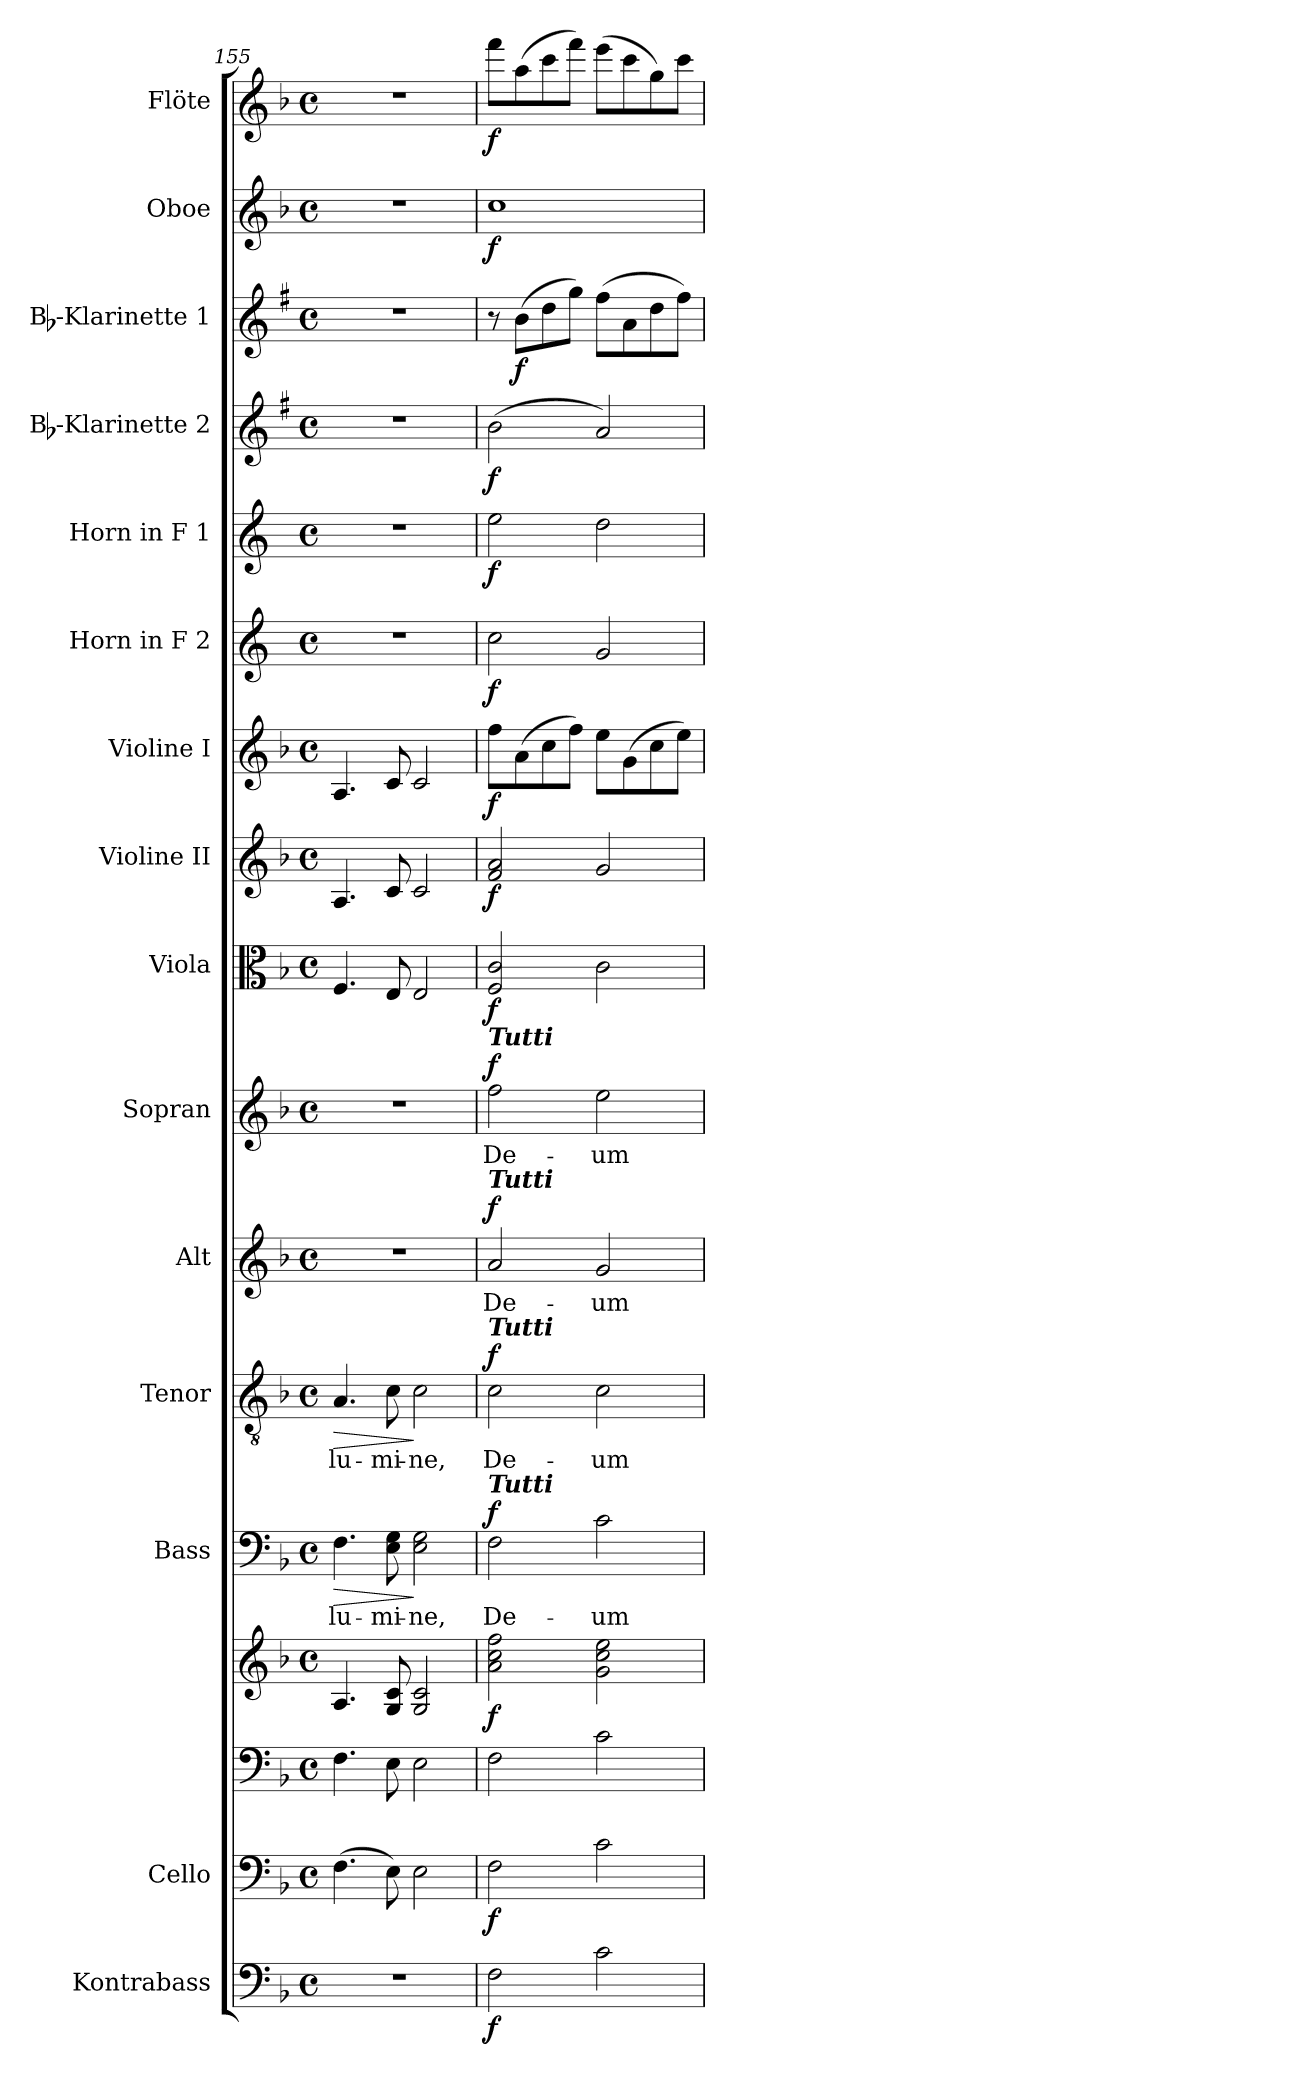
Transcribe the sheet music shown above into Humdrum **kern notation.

**kern	**dynam	**kern	**dynam	**kern	**kern	**dynam	**kern	**text	**dynam	**kern	**text	**dynam	**kern	**text	**dynam	**kern	**text	**dynam	**kern	**dynam	**kern	**dynam	**kern	**dynam	**kern	**dynam	**kern	**dynam	**kern	**dynam	**kern	**dynam	**kern	**dynam	**kern	**dynam
*part16	*part16	*part15	*part15	*part14	*part14	*part14	*part13	*part13	*part13	*part12	*part12	*part12	*part11	*part11	*part11	*part10	*part10	*part10	*part9	*part9	*part8	*part8	*part7	*part7	*part6	*part6	*part5	*part5	*part4	*part4	*part3	*part3	*part2	*part2	*part1	*part1
*staff17	*staff17	*staff16	*staff16	*staff15	*staff14	*staff14/15	*staff13	*staff13	*staff13	*staff12	*staff12	*staff12	*staff11	*staff11	*staff11	*staff10	*staff10	*staff10	*staff9	*staff9	*staff8	*staff8	*staff7	*staff7	*staff6	*staff6	*staff5	*staff5	*staff4	*staff4	*staff3	*staff3	*staff2	*staff2	*staff1	*staff1
*I"Kontrabass	*	*I"Cello	*	*	*	*	*I"Bass	*	*	*I"Tenor	*	*	*I"Alt	*	*	*I"Sopran	*	*	*I"Viola	*	*I"Violine II	*	*I"Violine I	*	*I"Horn in F 2	*	*I"Horn in F 1	*	*I"Bb-Klarinette 2	*	*I"Bb-Klarinette 1	*	*I"Oboe	*	*I"Flöte	*
*I'Kb.	*	*	*	*	*	*	*I'B.	*	*	*I'T.	*	*	*I'A.	*	*	*I'S.	*	*	*I'Vla.	*	*I'Vl. II	*	*I'Vl. I	*	*	*	*	*	*I'Bb Kl. 2	*	*I'Bb Kl. 1	*	*I'Ob.	*	*I'Fl.	*
*clefF4	*	*clefF4	*	*clefF4	*clefG2	*	*clefF4	*	*	*clefGv2	*	*	*clefG2	*	*	*clefG2	*	*	*clefC3	*	*clefG2	*	*clefG2	*	*clefG2	*	*clefG2	*	*clefG2	*	*clefG2	*	*clefG2	*	*clefG2	*
*ITrd7c12	*	*	*	*	*	*	*	*	*	*	*	*	*	*	*	*	*	*	*	*	*	*	*	*	*ITrd4c7	*	*ITrd4c7	*	*ITrd1c2	*	*ITrd1c2	*	*	*	*	*
*k[b-]	*	*k[b-]	*	*k[b-]	*k[b-]	*	*k[b-]	*	*	*k[b-]	*	*	*k[b-]	*	*	*k[b-]	*	*	*k[b-]	*	*k[b-]	*	*k[b-]	*	*k[b-]	*	*k[b-]	*	*k[b-]	*	*k[b-]	*	*k[b-]	*	*k[b-]	*
*F:	*	*F:	*	*F:	*F:	*	*F:	*	*	*F:	*	*	*F:	*	*	*F:	*	*	*F:	*	*F:	*	*F:	*	*F:	*	*F:	*	*F:	*	*F:	*	*F:	*	*F:	*
*M4/4	*	*M4/4	*	*M4/4	*M4/4	*	*M4/4	*	*	*M4/4	*	*	*M4/4	*	*	*M4/4	*	*	*M4/4	*	*M4/4	*	*M4/4	*	*M4/4	*	*M4/4	*	*M4/4	*	*M4/4	*	*M4/4	*	*M4/4	*
*met(c)	*	*met(c)	*	*met(c)	*met(c)	*	*met(c)	*	*	*met(c)	*	*	*met(c)	*	*	*met(c)	*	*	*met(c)	*	*met(c)	*	*met(c)	*	*met(c)	*	*met(c)	*	*met(c)	*	*met(c)	*	*met(c)	*	*met(c)	*
=155	=155	=155	=155	=155	=155	=155	=155	=155	=155	=155	=155	=155	=155	=155	=155	=155	=155	=155	=155	=155	=155	=155	=155	=155	=155	=155	=155	=155	=155	=155	=155	=155	=155	=155	=155	=155
!	!	!	!	!	!	!	!	!LO:LY:b	!LO:HP:b	!	!LO:LY:b	!LO:HP:b	!	!	!	!	!	!	!	!	!	!	!	!	!	!	!	!	!	!	!	!	!	!	!	!
1r	.	(>4.F\	.	4.F\	4.A/	.	4.F\	lu-	>	4.A/	lu-	>	1r	.	.	1r	.	.	4.F/	.	4.A/	.	4.A/	.	1r	.	1r	.	1r	.	1r	.	1r	.	1r	.
!	!	!	!	!	!	!	!	!LO:LY:b	!	!	!LO:LY:b	!	!	!	!	!	!	!	!	!	!	!	!	!	!	!	!	!	!	!	!	!	!	!	!	!
.	.	8E\)	.	8E\	8G/ 8c/	.	8E\ 8G\	-mi-	.	8c\	-mi-	.	.	.	.	.	.	.	8E/	.	8c/	.	8c/	.	.	.	.	.	.	.	.	.	.	.	.	.
!	!	!	!	!	!	!	!	!LO:LY:b	!	!	!LO:LY:b	!	!	!	!	!	!	!	!	!	!	!	!	!	!	!	!	!	!	!	!	!	!	!	!	!
.	.	2E\	.	2E\	2G/ 2c/	.	2E\ 2G\	-ne,	]	2c\	-ne,	]	.	.	.	.	.	.	2E/	.	2c/	.	2c/	.	.	.	.	.	.	.	.	.	.	.	.	.
=156	=156	=156	=156	=156	=156	=156	=156	=156	=156	=156	=156	=156	=156	=156	=156	=156	=156	=156	=156	=156	=156	=156	=156	=156	=156	=156	=156	=156	=156	=156	=156	=156	=156	=156	=156	=156
!	!	!	!	!	!	!	!	!	!	!	!	!	!	!	!	!LO:TX:a:Bi:t=Tutti	!	!	!	!	!	!	!	!	!	!	!	!	!	!	!	!	!	!	!	!
!	!	!	!	!	!	!	!	!	!	!	!	!	!LO:TX:a:Bi:t=Tutti	!	!	!	!	!	!	!	!	!	!	!	!	!	!	!	!	!	!	!	!	!	!	!
!	!	!	!	!	!	!	!	!	!	!LO:TX:a:Bi:t=Tutti	!	!	!	!	!	!	!	!	!	!	!	!	!	!	!	!	!	!	!	!	!	!	!	!	!	!
!	!	!	!	!	!	!	!LO:TX:a:Bi:t=Tutti	!	!	!	!	!	!	!	!	!	!	!	!	!	!	!	!	!	!	!	!	!	!	!	!	!	!	!	!	!
!	!LO:DY:b	!	!LO:DY:b	!	!	!LO:DY:b	!	!LO:LY:b	!LO:DY:a	!	!LO:LY:b	!LO:DY:a	!	!LO:LY:b	!LO:DY:a	!	!LO:LY:b	!LO:DY:a	!	!LO:DY:b	!	!LO:DY:b	!	!LO:DY:b	!	!LO:DY:b	!	!LO:DY:b	!	!LO:DY:b	!	!	!	!LO:DY:b	!	!LO:DY:b
2FF\	f	2F\	f	2F\	2a\ 2cc\ 2ff\	f	2F\	De-	f	2c\	De-	f	2a/	De-	f	2ff\	De-	f	2F/ 2c/	f	2f/ 2a/	f	8ff\L	f	2f\	f	2a\	f	(>2a\	f	8r	.	1cc	f	8fff\L	f
!	!	!	!	!	!	!	!	!	!	!	!	!	!	!	!	!	!	!	!	!	!	!	!	!	!	!	!	!	!	!	!	!LO:DY:b	!	!	!	!
.	.	.	.	.	.	.	.	.	.	.	.	.	.	.	.	.	.	.	.	.	.	.	(>8a\	.	.	.	.	.	.	.	(>8a\L	f	.	.	(>8aa\	.
.	.	.	.	.	.	.	.	.	.	.	.	.	.	.	.	.	.	.	.	.	.	.	8cc\	.	.	.	.	.	.	.	8cc\	.	.	.	8ccc\	.
.	.	.	.	.	.	.	.	.	.	.	.	.	.	.	.	.	.	.	.	.	.	.	8ff\J)	.	.	.	.	.	.	.	8ff\J)	.	.	.	8fff\J)	.
!	!	!	!	!	!	!	!	!LO:LY:b	!	!	!LO:LY:b	!	!	!LO:LY:b	!	!	!LO:LY:b	!	!	!	!	!	!	!	!	!	!	!	!	!	!	!	!	!	!	!
2C\	.	2c\	.	2c\	2g\ 2cc\ 2ee\	.	2c\	-um	.	2c\	-um	.	2g/	-um	.	2ee\	-um	.	2c\	.	2g/	.	8ee\L	.	2c/	.	2g\	.	2g/)	.	(>8ee\L	.	.	.	(>8eee\L	.
.	.	.	.	.	.	.	.	.	.	.	.	.	.	.	.	.	.	.	.	.	.	.	(>8g\	.	.	.	.	.	.	.	8g\	.	.	.	8ccc\	.
.	.	.	.	.	.	.	.	.	.	.	.	.	.	.	.	.	.	.	.	.	.	.	8cc\	.	.	.	.	.	.	.	8cc\	.	.	.	8gg\)	.
.	.	.	.	.	.	.	.	.	.	.	.	.	.	.	.	.	.	.	.	.	.	.	8ee\J)	.	.	.	.	.	.	.	8ee\J)	.	.	.	8ccc\J	.
=	=	=	=	=	=	=	=	=	=	=	=	=	=	=	=	=	=	=	=	=	=	=	=	=	=	=	=	=	=	=	=	=	=	=	=	=
*-	*-	*-	*-	*-	*-	*-	*-	*-	*-	*-	*-	*-	*-	*-	*-	*-	*-	*-	*-	*-	*-	*-	*-	*-	*-	*-	*-	*-	*-	*-	*-	*-	*-	*-	*-	*-
